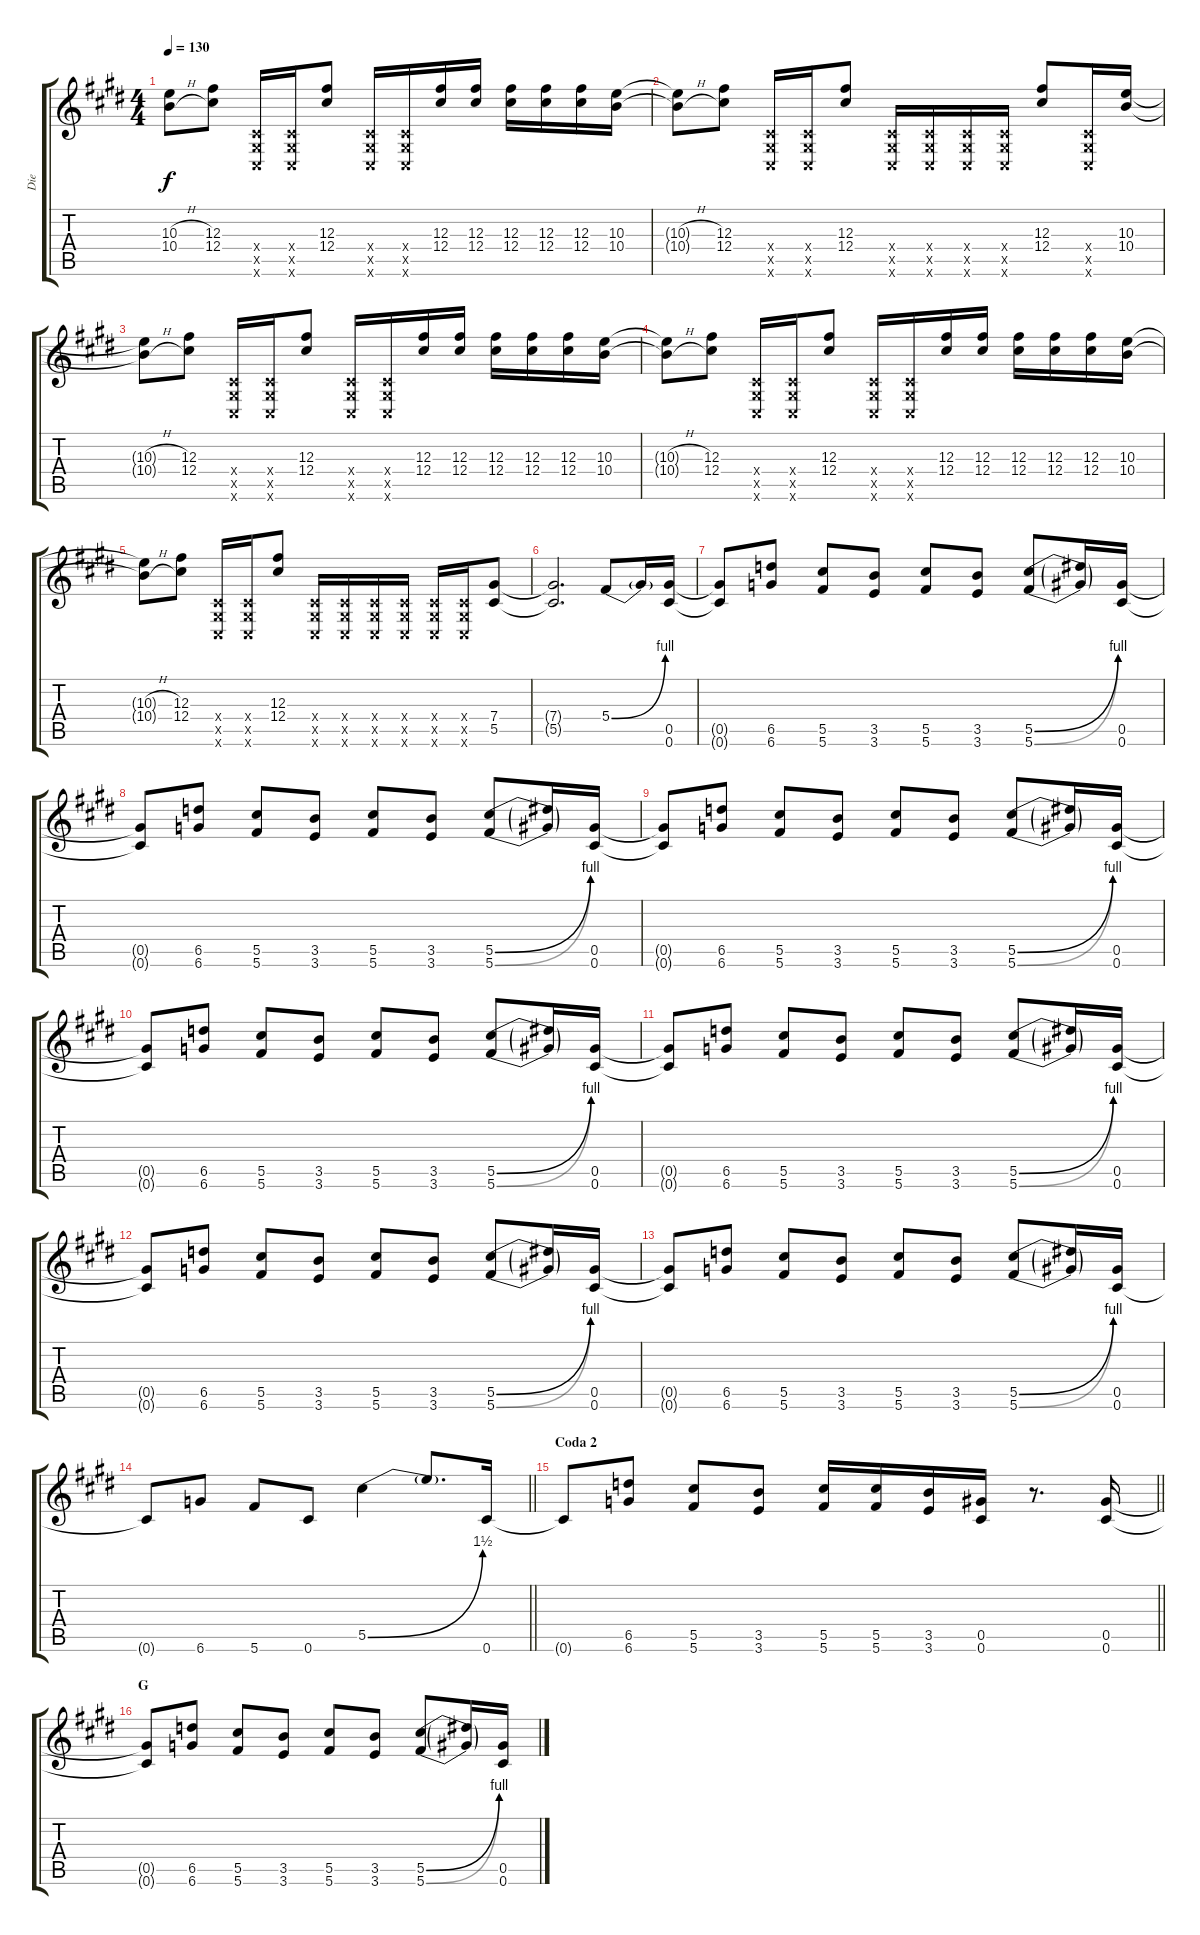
\track ("Die" "Die") {instrument distortionguitar}
\staff {score tabs}
\tuning (Eb4 Bb3 Gb3 Db3 Ab2 Db2) {hide}
\ts (4 4)
\tempo 130
\clef g2
\ks c#minor
(10.3{h t} 10.4{h t}).8{dy f} (12.3 12.4).8 (0.4{x} 0.5{x} 0.6{x}).16 (0.4{x} 0.5{x} 0.6{x}).16 (12.3 12.4).8 (0.4{x} 0.5{x} 0.6{x}).16 (0.4{x} 0.5{x} 0.6{x}).16 (12.3 12.4).16 (12.3 12.4).16 (12.3 12.4).16 (12.3 12.4).16 (12.3 12.4).16 (10.3 10.4).16 |
(10.3{h t} 10.4{h t}).8 (12.3 12.4).8 (0.4{x} 0.5{x} 0.6{x}).16 (0.4{x} 0.5{x} 0.6{x}).16 (12.3 12.4).8 (0.4{x} 0.5{x} 0.6{x}).16 (0.4{x} 0.5{x} 0.6{x}).16 (0.4{x} 0.5{x} 0.6{x}).16 (0.4{x} 0.5{x} 0.6{x}).16 (12.3 12.4).8 (0.4{x} 0.5{x} 0.6{x}).16 (10.3 10.4).16 |
(10.3{h t} 10.4{h t}).8 (12.3 12.4).8 (0.4{x} 0.5{x} 0.6{x}).16 (0.4{x} 0.5{x} 0.6{x}).16 (12.3 12.4).8 (0.4{x} 0.5{x} 0.6{x}).16 (0.4{x} 0.5{x} 0.6{x}).16 (12.3 12.4).16 (12.3 12.4).16 (12.3 12.4).16 (12.3 12.4).16 (12.3 12.4).16 (10.3 10.4).16 |
(10.3{h t} 10.4{h t}).8 (12.3 12.4).8 (0.4{x} 0.5{x} 0.6{x}).16 (0.4{x} 0.5{x} 0.6{x}).16 (12.3 12.4).8 (0.4{x} 0.5{x} 0.6{x}).16 (0.4{x} 0.5{x} 0.6{x}).16 (12.3 12.4).16 (12.3 12.4).16 (12.3 12.4).16 (12.3 12.4).16 (12.3 12.4).16 (10.3 10.4).16 |
(10.3{h t} 10.4{h t}).8 (12.3 12.4).8 (0.4{x} 0.5{x} 0.6{x}).16 (0.4{x} 0.5{x} 0.6{x}).16 (12.3 12.4).8 (0.4{x} 0.5{x} 0.6{x}).16 (0.4{x} 0.5{x} 0.6{x}).16 (0.4{x} 0.5{x} 0.6{x}).16 (0.4{x} 0.5{x} 0.6{x}).16 (0.4{x} 0.5{x} 0.6{x}).16 (0.4{x} 0.5{x} 0.6{x}).16 (7.4 5.5).8 |
(7.4{t} 5.5{t}).2{d} 5.4{be (bend 0 0 60 4)}.8 5.4{t}.16 (0.5 0.6).16{ot 8vb} |
(0.5{t} 0.6{t}).8{ot 8vb} (6.5 6.6).8{ot 8vb} (5.5 5.6).8{ot 8vb} (3.5 3.6).8{ot 8vb} (5.5 5.6).8{ot 8vb} (3.5 3.6).8{ot 8vb} (5.5{be (bend 0 0 60 4)} 5.6{be (bend 0 0 60 4)}).8{ot 8vb} (5.5{t} 5.6{t}).16{ot 8vb} (0.5 0.6).16{ot 8vb} |
(0.5{t} 0.6{t}).8{ot 8vb} (6.5 6.6).8{ot 8vb} (5.5 5.6).8{ot 8vb} (3.5 3.6).8{ot 8vb} (5.5 5.6).8{ot 8vb} (3.5 3.6).8{ot 8vb} (5.5{be (bend 0 0 60 4)} 5.6{be (bend 0 0 60 4)}).8{ot 8vb} (5.5{t} 5.6{t}).16{ot 8vb} (0.5 0.6).16{ot 8vb} |
(0.5{t} 0.6{t}).8{ot 8vb} (6.5 6.6).8{ot 8vb} (5.5 5.6).8{ot 8vb} (3.5 3.6).8{ot 8vb} (5.5 5.6).8{ot 8vb} (3.5 3.6).8{ot 8vb} (5.5{be (bend 0 0 60 4)} 5.6{be (bend 0 0 60 4)}).8{ot 8vb} (5.5{t} 5.6{t}).16{ot 8vb} (0.5 0.6).16{ot 8vb} |
(0.5{t} 0.6{t}).8{ot 8vb} (6.5 6.6).8{ot 8vb} (5.5 5.6).8{ot 8vb} (3.5 3.6).8{ot 8vb} (5.5 5.6).8{ot 8vb} (3.5 3.6).8{ot 8vb} (5.5{be (bend 0 0 60 4)} 5.6{be (bend 0 0 60 4)}).8{ot 8vb} (5.5{t} 5.6{t}).16{ot 8vb} (0.5 0.6).16{ot 8vb} |
(0.5{t} 0.6{t}).8{ot 8vb} (6.5 6.6).8{ot 8vb} (5.5 5.6).8{ot 8vb} (3.5 3.6).8{ot 8vb} (5.5 5.6).8{ot 8vb} (3.5 3.6).8{ot 8vb} (5.5{be (bend 0 0 60 4)} 5.6{be (bend 0 0 60 4)}).8{ot 8vb} (5.5{t} 5.6{t}).16{ot 8vb} (0.5 0.6).16{ot 8vb} |
(0.5{t} 0.6{t}).8{ot 8vb} (6.5 6.6).8{ot 8vb} (5.5 5.6).8{ot 8vb} (3.5 3.6).8{ot 8vb} (5.5 5.6).8{ot 8vb} (3.5 3.6).8{ot 8vb} (5.5{be (bend 0 0 60 4)} 5.6{be (bend 0 0 60 4)}).8{ot 8vb} (5.5{t} 5.6{t}).16{ot 8vb} (0.5 0.6).16{ot 8vb} |
(0.5{t} 0.6{t}).8{ot 8vb} (6.5 6.6).8{ot 8vb} (5.5 5.6).8{ot 8vb} (3.5 3.6).8{ot 8vb} (5.5 5.6).8{ot 8vb} (3.5 3.6).8{ot 8vb} (5.5{be (bend 0 0 60 4)} 5.6{be (bend 0 0 60 4)}).8{ot 8vb} (5.5{t} 5.6{t}).16{ot 8vb} (0.5 0.6).16{ot 8vb} |
\barLineRight lightlight
0.6{t}.8{ot 8vb} 6.6.8{ot 8vb} 5.6.8{ot 8vb} 0.6.8{ot 8vb} 5.5{be (bend 0 0 60 6)}.4{ot 8vb} 5.5{t}.8{d ot 8vb} 0.6.16{ot 8vb} |
\section ("" "Coda 2")
\barLineRight lightlight
0.6{t}.8{ot 8vb} (6.5 6.6).8{ot 8vb} (5.5 5.6).8{ot 8vb} (3.5 3.6).8{ot 8vb} (5.5 5.6).16{ot 8vb} (5.5 5.6).16{ot 8vb} (3.5 3.6).16{ot 8vb} (0.5 0.6).16{ot 8vb} r.8{d ot 8vb} (0.5 0.6).16{ot 8vb} |
\section ("" "G")
(0.5{t} 0.6{t}).8{ot 8vb} (6.5 6.6).8{ot 8vb} (5.5 5.6).8{ot 8vb} (3.5 3.6).8{ot 8vb} (5.5 5.6).8{ot 8vb} (3.5 3.6).8{ot 8vb} (5.5{be (bend 0 0 60 4)} 5.6{be (bend 0 0 60 4)}).8{ot 8vb} (5.5{t} 5.6{t}).16{ot 8vb} (0.5 0.6).16{ot 8vb}
